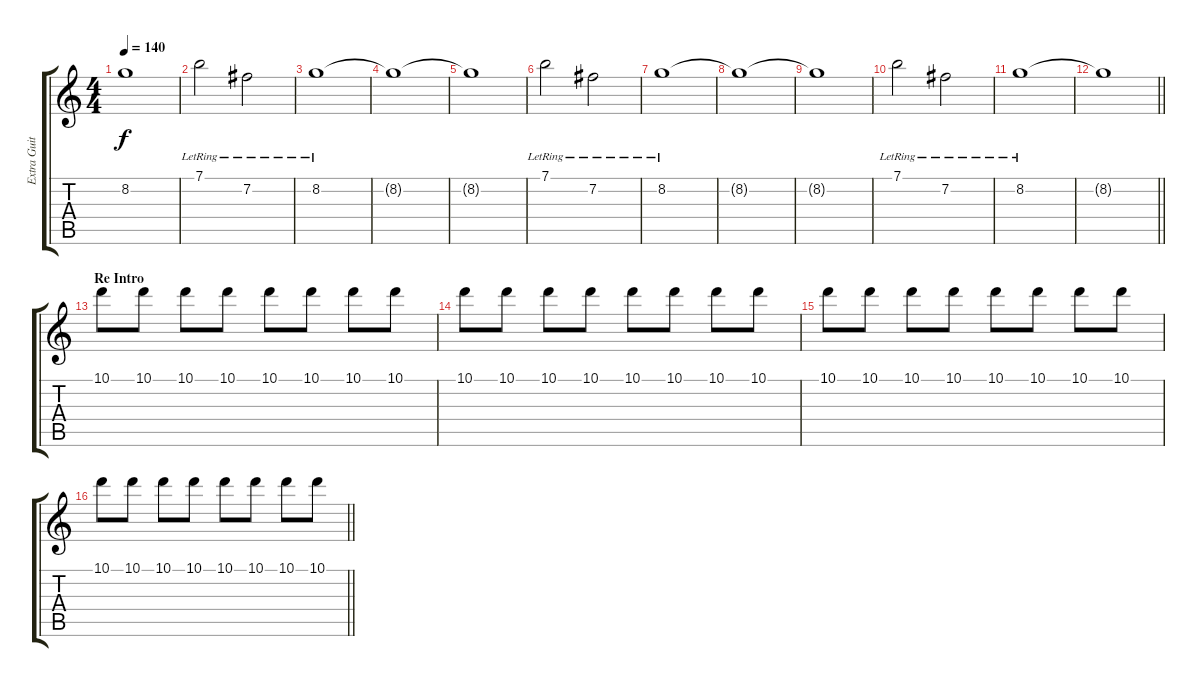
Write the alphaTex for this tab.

\track ("Extra Guitar" "Extra Guit") {instrument electricguitarjazz}
\staff {score tabs}
\tuning (E4 B3 G3 D3 A2 E2) {hide}
\ts (4 4)
\tempo 140
\clef g2
\ks c
8.2{t}.1{dy f} |
7.1{lr}.2 7.2{lr}.2 |
8.2{lr}.1 |
8.2{t}.1 |
8.2{t}.1 |
7.1{lr}.2 7.2{lr}.2 |
8.2{lr}.1 |
8.2{t}.1 |
8.2{t}.1 |
7.1{lr}.2 7.2{lr}.2 |
8.2{lr}.1 |
\barLineRight lightlight
8.2{t}.1{instrument electricguitarjazz} |
\section ("" "Re Intro")
10.1.8 10.1.8 10.1.8 10.1.8 10.1.8 10.1.8 10.1.8 10.1.8 |
10.1.8 10.1.8 10.1.8 10.1.8 10.1.8 10.1.8 10.1.8 10.1.8 |
10.1.8 10.1.8 10.1.8 10.1.8 10.1.8 10.1.8 10.1.8 10.1.8 |
\barLineRight lightlight
10.1.8 10.1.8 10.1.8 10.1.8 10.1.8 10.1.8 10.1.8 10.1.8
